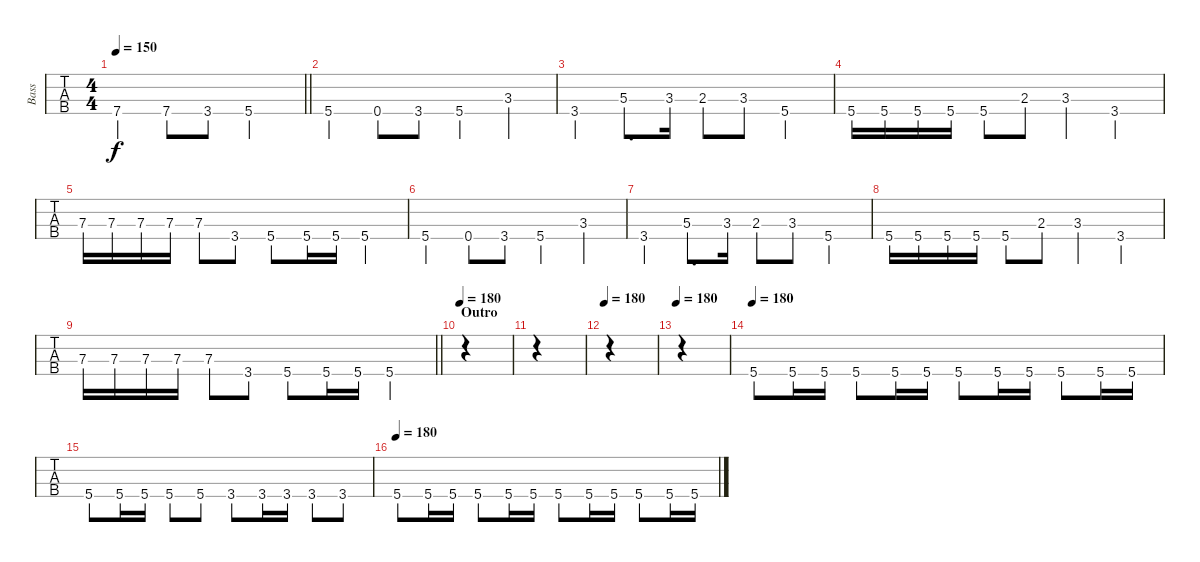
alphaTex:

\track ("Bass" "Bass") {instrument synthbass2}
\staff {tabs}
\tuning (F2 C2 G1 D1) {hide}
\ts (4 4)
\tempo 150
\clef f4
\barLineRight lightlight
\ks c
7.4.4{dy f} 7.4.8 3.4.8 5.4.2 |
\section ("" "")
5.4.4 0.4.8 3.4.8 5.4.4 3.3.4 |
3.4.4 5.3.8{d} 3.3.16 2.3.8 3.3.8 5.4.4 |
5.4.16 5.4.16 5.4.16 5.4.16 5.4.8 2.3.8 3.3.4 3.4.4 |
7.3.16 7.3.16 7.3.16 7.3.16 7.3.8 3.4.8 5.4.8 5.4.16 5.4.16 5.4.4 |
5.4.4 0.4.8 3.4.8 5.4.4 3.3.4 |
3.4.4 5.3.8{d} 3.3.16 2.3.8 3.3.8 5.4.4 |
5.4.16 5.4.16 5.4.16 5.4.16 5.4.8 2.3.8 3.3.4 3.4.4 |
\barLineRight lightlight
7.3.16 7.3.16 7.3.16 7.3.16 7.3.8 3.4.8 5.4.8 5.4.16 5.4.16 5.4.4 |
\section ("" "Outro")
\tempo 180
|
|
\tempo 180
|
\tempo 180
|
\tempo 180
5.4.8 5.4.16 5.4.16 5.4.8 5.4.16 5.4.16 5.4.8 5.4.16 5.4.16 5.4.8 5.4.16 5.4.16 |
5.4.8 5.4.16 5.4.16 5.4.8 5.4.8 3.4.8 3.4.16 3.4.16 3.4.8 3.4.8 |
\tempo 180
5.4.8 5.4.16 5.4.16 5.4.8 5.4.16 5.4.16 5.4.8 5.4.16 5.4.16 5.4.8 5.4.16 5.4.16
